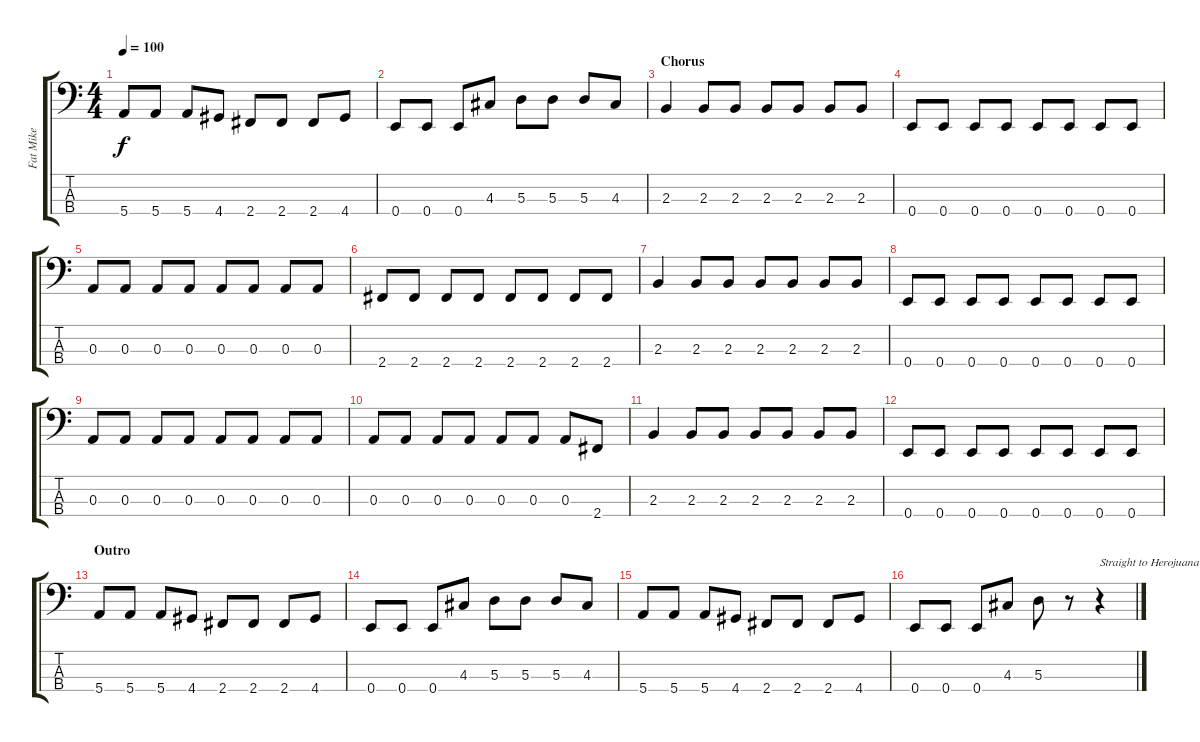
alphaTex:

\track ("Fat Mike" "Fat Mike") {instrument electricbasspick}
\staff {score tabs}
\tuning (G2 D2 A1 E1) {hide}
\ts (4 4)
\tempo 100
\clef f4
\ks c
5.4.8{dy f} 5.4.8 5.4.8 4.4.8 2.4.8 2.4.8 2.4.8 4.4.8 |
0.4.8 0.4.8 0.4.8 4.3.8 5.3.8 5.3.8 5.3.8 4.3.8 |
\section ("" "Chorus")
2.3.4 2.3.8 2.3.8 2.3.8 2.3.8 2.3.8 2.3.8 |
0.4.8 0.4.8 0.4.8 0.4.8 0.4.8 0.4.8 0.4.8 0.4.8 |
0.3.8 0.3.8 0.3.8 0.3.8 0.3.8 0.3.8 0.3.8 0.3.8 |
2.4.8 2.4.8 2.4.8 2.4.8 2.4.8 2.4.8 2.4.8 2.4.8 |
2.3.4 2.3.8 2.3.8 2.3.8 2.3.8 2.3.8 2.3.8 |
0.4.8 0.4.8 0.4.8 0.4.8 0.4.8 0.4.8 0.4.8 0.4.8 |
0.3.8 0.3.8 0.3.8 0.3.8 0.3.8 0.3.8 0.3.8 0.3.8 |
0.3.8 0.3.8 0.3.8 0.3.8 0.3.8 0.3.8 0.3.8 2.4.8 |
2.3.4 2.3.8 2.3.8 2.3.8 2.3.8 2.3.8 2.3.8 |
0.4.8 0.4.8 0.4.8 0.4.8 0.4.8 0.4.8 0.4.8 0.4.8 |
\section ("" "Outro")
5.4.8 5.4.8 5.4.8 4.4.8 2.4.8 2.4.8 2.4.8 4.4.8 |
0.4.8 0.4.8 0.4.8 4.3.8 5.3.8 5.3.8 5.3.8 4.3.8 |
5.4.8 5.4.8 5.4.8 4.4.8 2.4.8 2.4.8 2.4.8 4.4.8 |
0.4.8 0.4.8 0.4.8 4.3.8 5.3.8 r.8 r.4{txt "Straight to Herojuana"}
